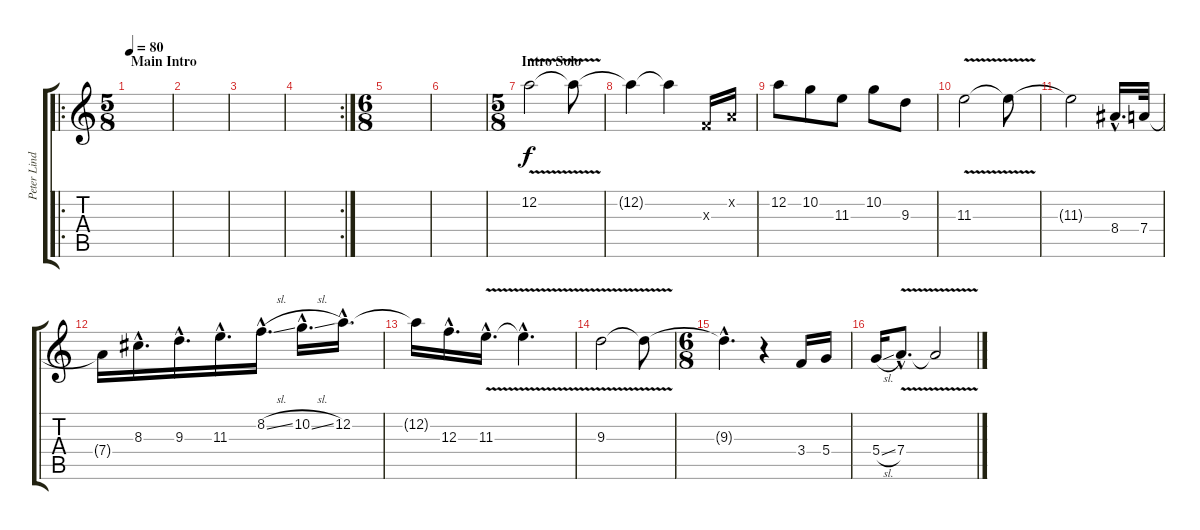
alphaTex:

\track ("Peter Lindgren" "Peter Lind") {instrument acousticguitarnylon}
\staff {score tabs}
\tuning (D4 A3 F3 D3 A2 D2) {hide}
\ro
\ts (5 8)
\section ("" "Main Intro")
\tempo 80
\clef g2
\ks c
|
|
|
\rc 2
|
\ts (6 8)
|
|
\ts (5 8)
\section ("" "Intro Solo")
12.2{v}.2 12.2{t}.8 |
12.2{t}.4 12.2{t}.4 0.3{x}.16 0.2{x}.16 |
12.2.8 10.2.8 11.3.8 10.2.8 9.3.8 |
11.3{v}.2 11.3{t}.8 |
11.3{t}.2 8.4{hac}.16{d} 7.4.32 |
7.4{t}.16 8.3{hac}.16{d} 9.3{hac}.16{d} 11.3{hac}.16{d} 8.2{sl hac}.16{d} 10.2{sl hac}.16{d} 12.2{hac}.16{d} |
12.2{t}.16 12.3{hac}.16{d} 11.3{v hac}.16{d} 11.3{hac t}.4{d} |
9.3{v}.2 9.3{t}.8 |
\ts (6 8)
9.3{hac t}.4{d} r.4 3.4.16 5.4.16 |
5.4{sl}.16 7.4{v hac}.8{d} 7.4{t}.2
